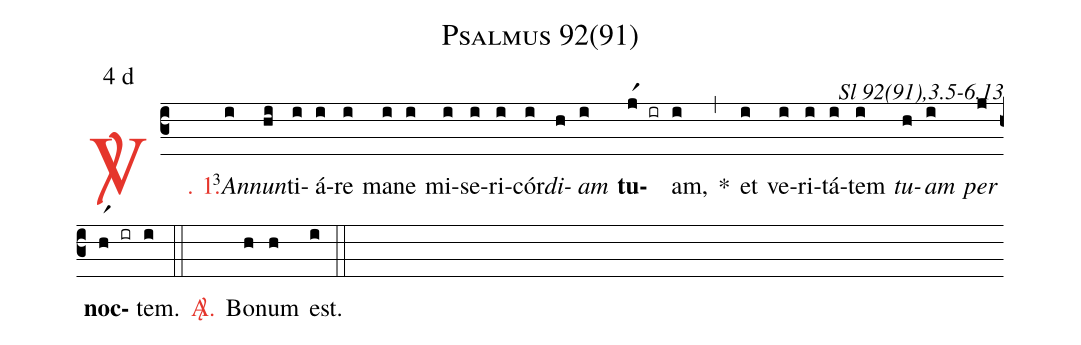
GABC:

name: Psalmus 92(91);
mode: 4;
mode-differentia: d;
commentary: Sl 92(91),3.5-6.13;
%%
(c3)

<c><sp>V/</sp>. 1.</c>() <v>\VSup{3}</v><i>An</i>(i)<i>nun</i>(hi)ti(i)á(i)re(i) ma(i)ne(i) mi(i)se(i)ri(i)cór(i)<i>di</i>(h)<i>am</i>(i) <b>tu</b>(jr1 ir)am,(i) *(,) et(i) ve(i)ri(i)tá(i)tem(i) <i>tu</i>(h)<i>am</i>(i) <i>per</i>(j) <b>noc</b>(hr1 ir)tem.(i)

(::)

<nlba><c><sp>A/</sp>.</c>() Bo</nlba>(h)num(h) est.(i)

(::)
